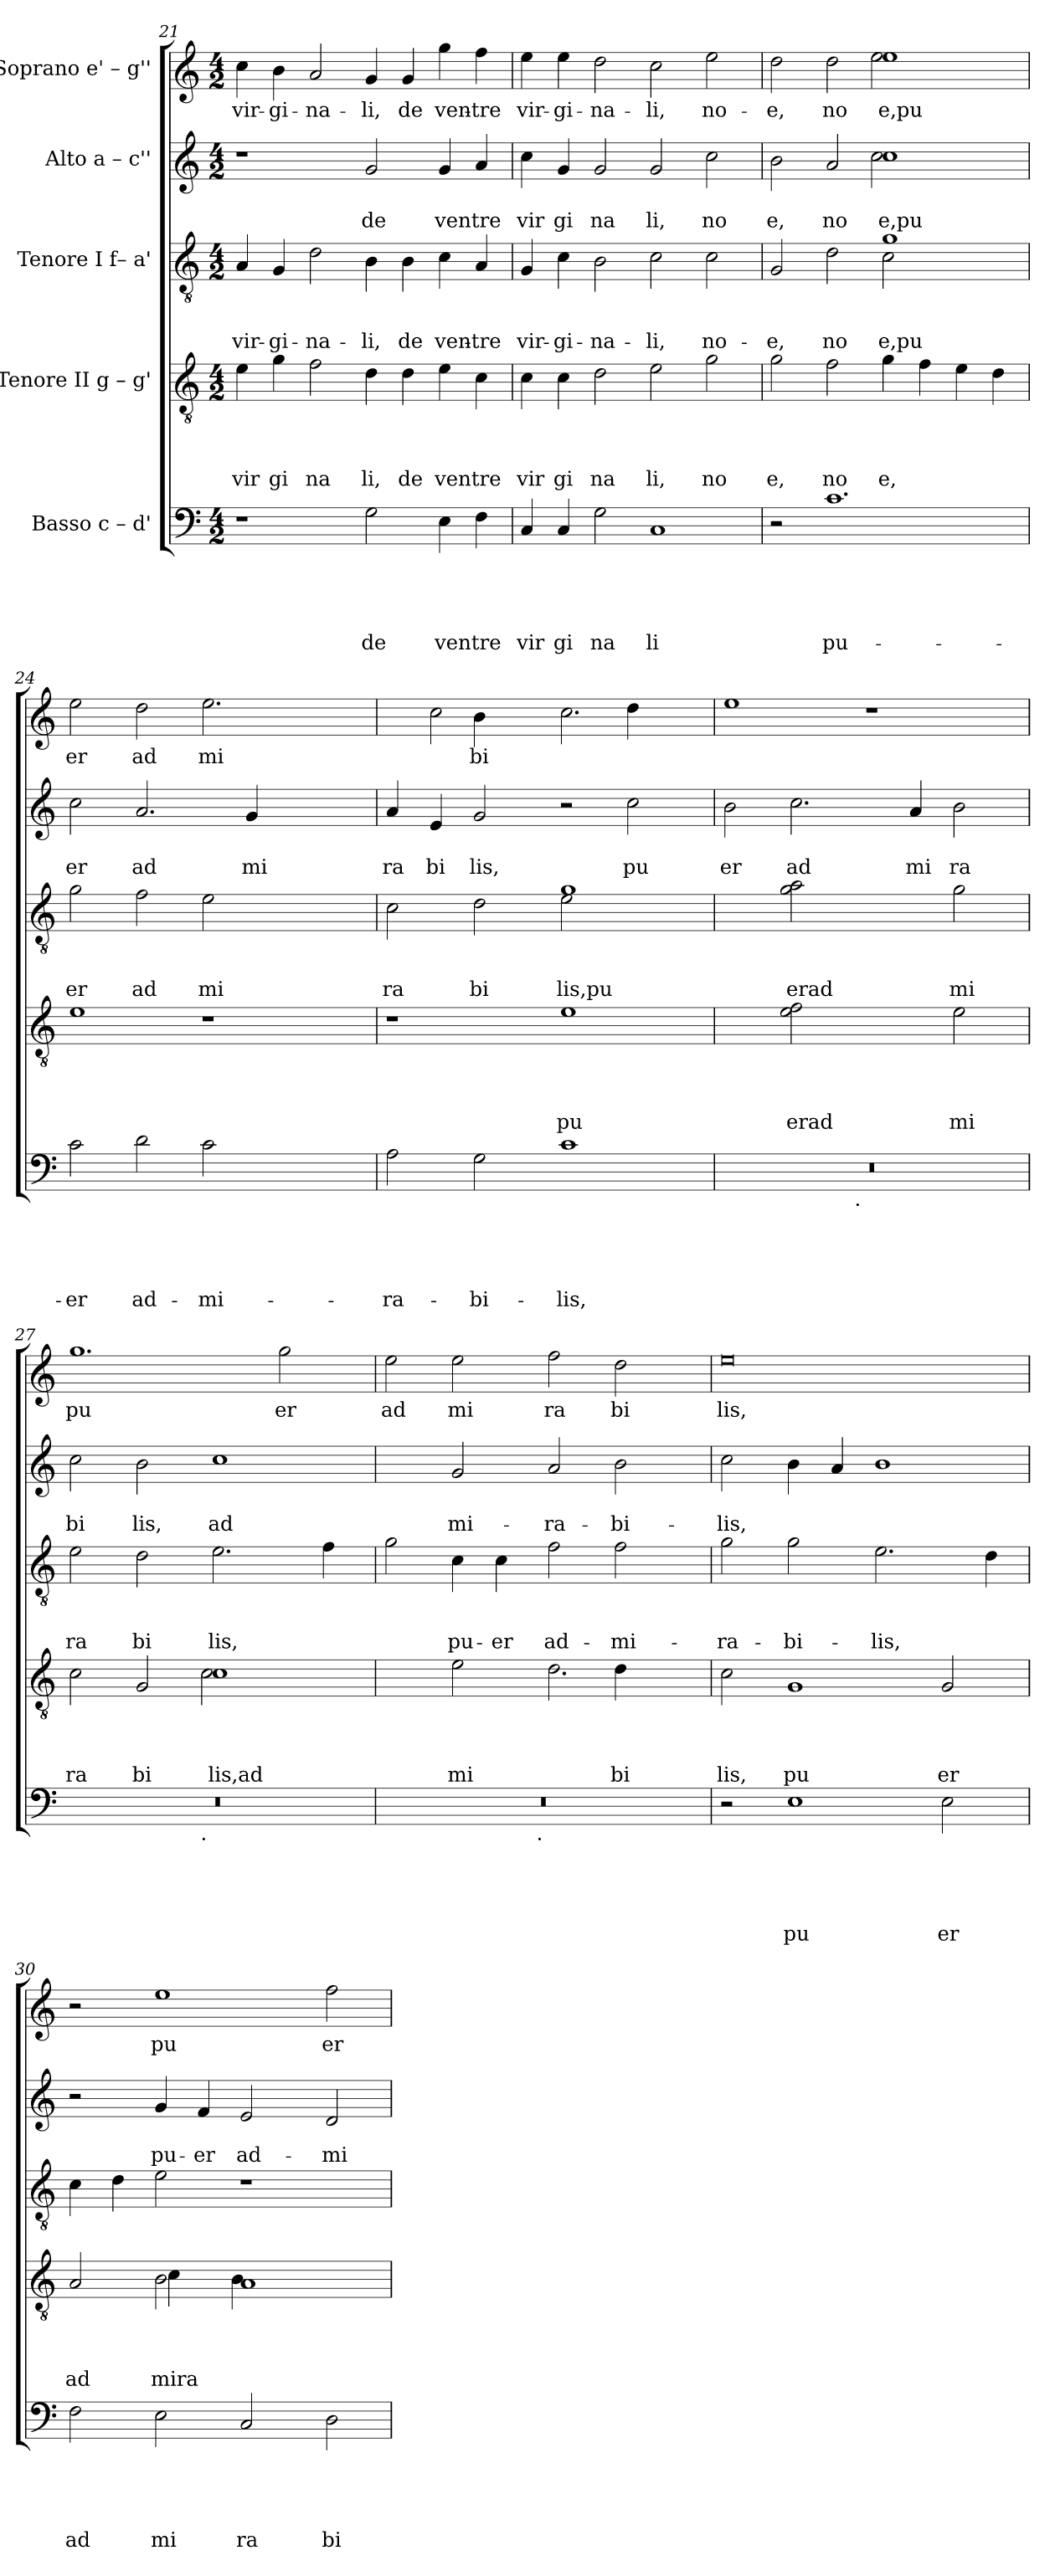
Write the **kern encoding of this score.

**kern	**text	**text	**text	**text	**text	**kern	**text	**text	**text	**text	**kern	**text	**text	**text	**kern	**text	**text	**kern	**text
*part5	*part5	*part5	*part5	*part5	*part5	*part4	*part4	*part4	*part4	*part4	*part3	*part3	*part3	*part3	*part2	*part2	*part2	*part1	*part1
*staff5	*staff5	*staff5	*staff5	*staff5	*staff5	*staff4	*staff4	*staff4	*staff4	*staff4	*staff3	*staff3	*staff3	*staff3	*staff2	*staff2	*staff2	*staff1	*staff1
*I"Basso c – d'	*	*	*	*	*	*I"Tenore II g – g'	*	*	*	*	*I"Tenore I f– a'	*	*	*	*I"Alto a – c''	*	*	*I"Soprano e' – g''	*
*clefF4	*	*	*	*	*	*clefGv2	*	*	*	*	*clefGv2	*	*	*	*clefG2	*	*	*clefG2	*
*k[]	*	*	*	*	*	*k[]	*	*	*	*	*k[]	*	*	*	*k[]	*	*	*k[]	*
*C:	*	*	*	*	*	*C:	*	*	*	*	*C:	*	*	*	*C:	*	*	*C:	*
*M4/2	*	*	*	*	*	*M4/2	*	*	*	*	*M4/2	*	*	*	*M4/2	*	*	*M4/2	*
=21	=21	=21	=21	=21	=21	=21	=21	=21	=21	=21	=21	=21	=21	=21	=21	=21	=21	=21	=21
!	!	!	!	!	!	!	!	!	!	!LO:LY:b	!	!	!	!LO:LY:b	!	!	!	!	!LO:LY:b
1r	.	.	.	.	.	4e\	.	.	.	vir	4A/	.	.	vir-	1r	.	.	4cc\	vir-
!	!	!	!	!	!	!	!	!	!	!LO:LY:b	!	!	!	!LO:LY:b	!	!	!	!	!LO:LY:b
.	.	.	.	.	.	4g\	.	.	.	gi	4G/	.	.	-gi-	.	.	.	4b\	-gi-
!	!	!	!	!	!	!	!	!	!	!LO:LY:b	!	!	!	!LO:LY:b	!	!	!	!	!LO:LY:b
.	.	.	.	.	.	2f\	.	.	.	na	2d\	.	.	-na-	.	.	.	2a/	-na-
!	!	!	!	!	!LO:LY:b	!	!	!	!	!LO:LY:b	!	!	!	!LO:LY:b	!	!	!LO:LY:b	!	!LO:LY:b
2G\	.	.	.	.	de	4d\	.	.	.	li,	4B\	.	.	-li,	2g/	.	de	4g/	-li,
!	!	!	!	!	!	!	!	!	!	!LO:LY:b	!	!	!	!LO:LY:b	!	!	!	!	!LO:LY:b
.	.	.	.	.	.	4d\	.	.	.	de	4B\	.	.	de	.	.	.	4g/	de
!	!	!	!	!	!LO:LY:b	!	!	!	!	!LO:LY:b	!	!	!	!LO:LY:b	!	!	!LO:LY:b	!	!LO:LY:b
4E\	.	.	.	.	ven	4e\	.	.	.	ven	4c\	.	.	ven-	4g/	.	ven	4gg\	ven-
!	!	!	!	!	!LO:LY:b	!	!	!	!	!LO:LY:b	!	!	!	!LO:LY:b	!	!	!LO:LY:b	!	!LO:LY:b
4F\	.	.	.	.	tre	4c\	.	.	.	tre	4A/	.	.	-tre	4a/	.	tre	4ff\	-tre
=22	=22	=22	=22	=22	=22	=22	=22	=22	=22	=22	=22	=22	=22	=22	=22	=22	=22	=22	=22
!	!	!	!	!	!LO:LY:b	!	!	!	!	!LO:LY:b	!	!	!	!LO:LY:b	!	!	!LO:LY:b	!	!LO:LY:b
4C/	.	.	.	.	vir	4c\	.	.	.	vir	4G/	.	.	vir-	4cc\	.	vir	4ee\	vir-
!	!	!	!	!	!LO:LY:b	!	!	!	!	!LO:LY:b	!	!	!	!LO:LY:b	!	!	!LO:LY:b	!	!LO:LY:b
4C/	.	.	.	.	gi	4c\	.	.	.	gi	4c\	.	.	-gi-	4g/	.	gi	4ee\	-gi-
!	!	!	!	!	!LO:LY:b	!	!	!	!	!LO:LY:b	!	!	!	!LO:LY:b	!	!	!LO:LY:b	!	!LO:LY:b
2G\	.	.	.	.	na	2d\	.	.	.	na	2B\	.	.	-na-	2g/	.	na	2dd\	-na-
!	!	!	!	!	!LO:LY:b	!	!	!	!	!LO:LY:b	!	!	!	!LO:LY:b	!	!	!LO:LY:b	!	!LO:LY:b
1C	.	.	.	.	li	2e\	.	.	.	li,	2c\	.	.	-li,	2g/	.	li,	2cc\	-li,
!	!	!	!	!	!	!	!	!	!	!LO:LY:b	!	!	!	!LO:LY:b	!	!	!LO:LY:b	!	!LO:LY:b
.	.	.	.	.	.	2g\	.	.	.	no	2c\	.	.	no-	2cc\	.	no	2ee\	no-
!!LO:PB:g=z
=23	=23	=23	=23	=23	=23	=23	=23	=23	=23	=23	=23	=23	=23	=23	=23	=23	=23	=23	=23
!	!	!	!	!	!	!	!	!	!	!LO:LY:b	!	!	!	!LO:LY:b	!	!	!LO:LY:b	!	!LO:LY:b
*	*	*	*	*	*	*	*	*	*	*	*^	*	*	*	*^	*	*	*^	*
2r	.	.	.	.	.	2g\	.	.	.	e,	2G/	1ryy	.	.	-e,	2b\	1ryy	.	e,	2dd\	1ryy	-e,
!	!	!	!	!	!LO:LY:b	!	!	!	!	!LO:LY:b	!	!	!	!	!LO:LY:b	!	!	!	!LO:LY:b	!	!	!LO:LY:b
1.c	.	.	.	.	pu-	2f\	.	.	.	no	2d\	.	.	.	no	2a/	.	.	no	2dd\	.	no
!	!	!	!	!	!	!	!	!	!	!LO:LY:b	!	!	!	!	!LO:LY:b	!	!	!	!LO:LY:b	!	!	!LO:LY:b
.	.	.	.	.	.	4g\	.	.	.	e,	1g	2c\	.	.	e,pu	1cc	2cc\	.	e,pu	1ee	2ee\	e,pu
.	.	.	.	.	.	4f\	.	.	.	.	.	.	.	.	.	.	.	.	.	.	.	.
.	.	.	.	.	.	4e\	.	.	.	.	.	2ryy	.	.	.	.	2ryy	.	.	.	2ryy	.
.	.	.	.	.	.	4d\	.	.	.	.	.	.	.	.	.	.	.	.	.	.	.	.
*	*	*	*	*	*	*	*	*	*	*	*v	*v	*	*	*	*	*	*	*	*v	*v	*
*	*	*	*	*	*	*	*	*	*	*	*	*	*	*	*v	*v	*	*	*	*
=24	=24	=24	=24	=24	=24	=24	=24	=24	=24	=24	=24	=24	=24	=24	=24	=24	=24	=24	=24
!	!	!	!	!	!LO:LY:b	!	!	!	!	!	!	!	!	!LO:LY:b	!	!	!LO:LY:b	!	!LO:LY:b
2c\	.	.	.	.	-er	1e	.	.	.	.	2g\	.	.	er	2cc\	.	er	2ee\	er
!	!	!	!	!	!LO:LY:b	!	!	!	!	!	!	!	!	!LO:LY:b	!	!	!LO:LY:b	!	!LO:LY:b
2d\	.	.	.	.	ad-	.	.	.	.	.	2f\	.	.	ad	2.a/	.	ad	2dd\	ad
!	!	!	!	!	!LO:LY:b	!	!	!	!	!	!	!	!	!LO:LY:b	!	!	!	!	!LO:LY:b
2c\	.	.	.	.	-mi-	1r	.	.	.	.	2e\	.	.	mi	.	.	.	2.ee\	mi
!	!	!	!	!	!	!	!	!	!	!	!	!	!	!	!	!	!LO:LY:b	!	!
.	.	.	.	.	.	.	.	.	.	.	.	.	.	.	4g/	.	mi	.	.
2ryy	.	.	.	.	.	.	.	.	.	.	2ryy	.	.	.	2ryy	.	.	.	.
.	.	.	.	.	.	.	.	.	.	.	.	.	.	.	.	.	.	4ryy	.
=25	=25	=25	=25	=25	=25	=25	=25	=25	=25	=25	=25	=25	=25	=25	=25	=25	=25	=25	=25
!	!	!	!	!	!LO:LY:b	!	!	!	!	!	!	!	!	!LO:LY:b	!	!	!LO:LY:b	!	!
*	*	*	*	*	*	*	*	*	*	*	*^	*	*	*	*	*	*	*^	*
*	*	*	*	*	*	*	*	*	*	*	*	*	*	*	*	*	*	*	*	*^	*
2A\	.	.	.	.	-ra-	1r	.	.	.	.	2c\	1ryy	.	.	ra	4a/	.	ra	4ryy	2ryy	1.ryy	.
!	!	!	!	!	!	!	!	!	!	!	!	!	!	!	!	!	!	!LO:LY:b	!	!	!	!
.	.	.	.	.	.	.	.	.	.	.	.	.	.	.	.	4e/	.	bi	2cc\	.	.	.
!	!	!	!	!	!LO:LY:b	!	!	!	!	!	!	!	!	!	!LO:LY:b	!	!	!LO:LY:b	!	!	!	!LO:LY:b
2G\	.	.	.	.	-bi-	.	.	.	.	.	2d\	.	.	.	bi	2g/	.	lis,	.	4b\	.	bi
.	.	.	.	.	.	.	.	.	.	.	.	.	.	.	.	.	.	.	4ryy	4ryy	.	.
!	!	!	!	!	!LO:LY:b	!	!	!	!	!LO:LY:b	!	!	!	!	!LO:LY:b	!	!	!	!	!	!	!
1c	.	.	.	.	-lis,	1e	.	.	.	pu	1g	2e\	.	.	lis,pu	2r	.	.	1ryy	2.cc\	.	.
!	!	!	!	!	!	!	!	!	!	!	!	!	!	!	!	!	!	!LO:LY:b	!	!	!	!
.	.	.	.	.	.	.	.	.	.	.	.	2ryy	.	.	.	2cc\	.	pu	.	.	4dd\	.
.	.	.	.	.	.	.	.	.	.	.	.	.	.	.	.	.	.	.	.	4ryy	4ryy	.
*	*	*	*	*	*	*	*	*	*	*	*v	*v	*	*	*	*	*	*	*	*	*	*
=26	=26	=26	=26	=26	=26	=26	=26	=26	=26	=26	=26	=26	=26	=26	=26	=26	=26	=26	=26	=26	=26
!	!	!	!	!	!	!	!	!	!	!	!	!	!	!	!	!	!LO:LY:b	!	!	!	!
*^	*	*	*	*	*	*	*	*	*	*	*	*	*	*	*	*	*	*v	*v	*v	*
0r	2ryy	.	.	.	.	.	2ryy	.	.	.	.	2ryy	.	.	.	2b\	.	er	1ee	.
!	!	!	!	!	!	!	!	!	!	!	!LO:LY:b	!	!	!	!LO:LY:b	!	!	!LO:LY:b	!	!
.	4...ryy	.	.	.	.	.	2e\ 2f\	.	.	.	erad	2g\ 2a\	.	.	erad	2.cc\	.	ad	.	.
!	!LO:TX:b:t=.	!	!	!	!	!	!	!	!	!	!	!	!	!	!	!	!	!	!	!
.	1ryy	.	.	.	.	.	.	.	.	.	.	.	.	.	.	.	.	.	.	.
.	.	.	.	.	.	.	2ryy	.	.	.	.	2ryy	.	.	.	.	.	.	1r	.
!	!	!	!	!	!	!	!	!	!	!	!	!	!	!	!	!	!	!LO:LY:b	!	!
.	.	.	.	.	.	.	.	.	.	.	.	.	.	.	.	4a/	.	mi	.	.
!	!	!	!	!	!	!	!	!	!	!	!LO:LY:b	!	!	!	!LO:LY:b	!	!	!LO:LY:b	!	!
.	.	.	.	.	.	.	2e\	.	.	.	mi	2g\	.	.	mi	2b\	.	ra	.	.
.	32ryy	.	.	.	.	.	.	.	.	.	.	.	.	.	.	.	.	.	.	.
=27	=27	=27	=27	=27	=27	=27	=27	=27	=27	=27	=27	=27	=27	=27	=27	=27	=27	=27	=27	=27
!	!	!	!	!	!	!	!	!	!	!	!LO:LY:b	!	!	!	!LO:LY:b	!	!	!LO:LY:b	!	!LO:LY:b
*	*	*	*	*	*	*	*^	*	*	*	*	*	*	*	*	*	*	*	*	*
0r	2ryy	.	.	.	.	.	2c\	1ryy	.	.	.	ra	2e\	.	.	ra	2cc\	.	bi	1.gg	pu
!	!	!	!	!	!	!	!	!	!	!	!	!LO:LY:b	!	!	!	!LO:LY:b	!	!	!LO:LY:b	!	!
.	4...ryy	.	.	.	.	.	2G/	.	.	.	.	bi	2d\	.	.	bi	2b\	.	lis,	.	.
!	!LO:TX:b:t=.	!	!	!	!	!	!	!	!	!	!	!	!	!	!	!	!	!	!	!	!
.	1ryy	.	.	.	.	.	.	.	.	.	.	.	.	.	.	.	.	.	.	.	.
!	!	!	!	!	!	!	!	!	!	!	!	!LO:LY:b	!	!	!	!LO:LY:b	!	!	!LO:LY:b	!	!
.	.	.	.	.	.	.	1c	2c\	.	.	.	lis,ad	2.e\	.	.	lis,	1cc	.	ad	.	.
!	!	!	!	!	!	!	!	!	!	!	!	!	!	!	!	!	!	!	!	!	!LO:LY:b
.	.	.	.	.	.	.	.	2ryy	.	.	.	.	.	.	.	.	.	.	.	2gg\	er
.	.	.	.	.	.	.	.	.	.	.	.	.	4f\	.	.	.	.	.	.	.	.
.	32ryy	.	.	.	.	.	.	.	.	.	.	.	.	.	.	.	.	.	.	.	.
!!LO:PB:g=z
=28	=28	=28	=28	=28	=28	=28	=28	=28	=28	=28	=28	=28	=28	=28	=28	=28	=28	=28	=28	=28	=28
!	!	!	!	!	!	!	!	!	!	!	!	!	!	!	!	!	!	!	!	!	!LO:LY:b
0r	2ryy	.	.	.	.	.	2ryy	1.ryy	.	.	.	.	2g\	.	.	.	2ryy	.	.	2ee\	ad
!	!	!	!	!	!	!	!	!	!	!	!	!LO:LY:b	!	!	!	!LO:LY:b	!	!	!LO:LY:b	!	!LO:LY:b
.	4...ryy	.	.	.	.	.	2e\	.	.	.	.	mi	4c\	.	.	pu-	2g/	.	mi-	2ee\	mi
!	!	!	!	!	!	!	!	!	!	!	!	!	!	!	!	!LO:LY:b	!	!	!	!	!
.	.	.	.	.	.	.	.	.	.	.	.	.	4c\	.	.	-er	.	.	.	.	.
!	!LO:TX:b:t=.	!	!	!	!	!	!	!	!	!	!	!	!	!	!	!	!	!	!	!	!
.	1ryy	.	.	.	.	.	.	.	.	.	.	.	.	.	.	.	.	.	.	.	.
!	!	!	!	!	!	!	!	!	!	!	!	!	!	!	!	!LO:LY:b	!	!	!LO:LY:b	!	!LO:LY:b
.	.	.	.	.	.	.	2.d\	.	.	.	.	.	2f\	.	.	ad-	2a/	.	-ra-	2ff\	ra
!	!	!	!	!	!	!	!	!	!	!	!	!LO:LY:b	!	!	!	!LO:LY:b	!	!	!LO:LY:b	!	!LO:LY:b
.	.	.	.	.	.	.	.	4d\	.	.	.	bi	2f\	.	.	-mi-	2b\	.	-bi-	2dd\	bi
.	.	.	.	.	.	.	4ryy	4ryy	.	.	.	.	.	.	.	.	.	.	.	.	.
.	32ryy	.	.	.	.	.	.	.	.	.	.	.	.	.	.	.	.	.	.	.	.
=29	=29	=29	=29	=29	=29	=29	=29	=29	=29	=29	=29	=29	=29	=29	=29	=29	=29	=29	=29	=29	=29
!	!	!	!	!	!	!	!	!	!	!	!	!LO:LY:b	!	!	!	!LO:LY:b	!	!	!LO:LY:b	!	!LO:LY:b
*v	*v	*	*	*	*	*	*	*	*	*	*	*	*	*	*	*	*	*	*	*	*
*	*	*	*	*	*	*v	*v	*	*	*	*	*	*	*	*	*	*	*	*	*
2r	.	.	.	.	.	2c\	.	.	.	lis,	2g\	.	.	-ra-	2cc\	.	-lis,	0ee	lis,
!	!	!	!	!	!LO:LY:b	!	!	!	!	!LO:LY:b	!	!	!	!LO:LY:b	!	!	!	!	!
1E	.	.	.	.	pu	1G	.	.	.	pu	2g\	.	.	-bi-	4b\	.	.	.	.
.	.	.	.	.	.	.	.	.	.	.	.	.	.	.	4a/	.	.	.	.
!	!	!	!	!	!	!	!	!	!	!	!	!	!	!LO:LY:b	!	!	!	!	!
.	.	.	.	.	.	.	.	.	.	.	2.e\	.	.	-lis,	1b	.	.	.	.
!	!	!	!	!	!LO:LY:b	!	!	!	!	!LO:LY:b	!	!	!	!	!	!	!	!	!
2E\	.	.	.	.	er	2G/	.	.	.	er	.	.	.	.	.	.	.	.	.
.	.	.	.	.	.	.	.	.	.	.	4d\	.	.	.	.	.	.	.	.
=30	=30	=30	=30	=30	=30	=30	=30	=30	=30	=30	=30	=30	=30	=30	=30	=30	=30	=30	=30
!	!	!	!	!	!LO:LY:b	!	!	!	!	!LO:LY:b	!	!	!	!	!	!	!	!	!
*	*	*	*	*	*	*^	*	*	*	*	*	*	*	*	*	*	*	*	*
2F\	.	.	.	.	ad	2A/	2ryy	.	.	.	ad	4c\	.	.	.	2r	.	.	2r	.
.	.	.	.	.	.	.	.	.	.	.	.	4d\	.	.	.	.	.	.	.	.
!	!	!	!	!	!LO:LY:b	!	!	!	!	!	!LO:LY:b	!	!	!	!	!	!	!LO:LY:b	!	!LO:LY:b
2E\	.	.	.	.	mi	2B\	4c\	.	.	.	mira	2e\	.	.	.	4g/	.	pu-	1ee	pu
!	!	!	!	!	!	!	!	!	!	!	!	!	!	!	!	!	!	!LO:LY:b	!	!
.	.	.	.	.	.	.	4ryy	.	.	.	.	.	.	.	.	4f/	.	-er	.	.
!	!	!	!	!	!LO:LY:b	!	!	!	!	!	!	!	!	!	!	!	!	!LO:LY:b	!	!
2C/	.	.	.	.	ra	1A	4B\	.	.	.	.	1r	.	.	.	2e/	.	ad-	.	.
.	.	.	.	.	.	.	2.ryy	.	.	.	.	.	.	.	.	.	.	.	.	.
!	!	!	!	!	!LO:LY:b	!	!	!	!	!	!	!	!	!	!	!	!	!LO:LY:b	!	!LO:LY:b
2D\	.	.	.	.	bi	.	.	.	.	.	.	.	.	.	.	2d/	.	-mi-	2ff\	er
*	*	*	*	*	*	*v	*v	*	*	*	*	*	*	*	*	*	*	*	*	*
=	=	=	=	=	=	=	=	=	=	=	=	=	=	=	=	=	=	=	=
*-	*-	*-	*-	*-	*-	*-	*-	*-	*-	*-	*-	*-	*-	*-	*-	*-	*-	*-	*-
